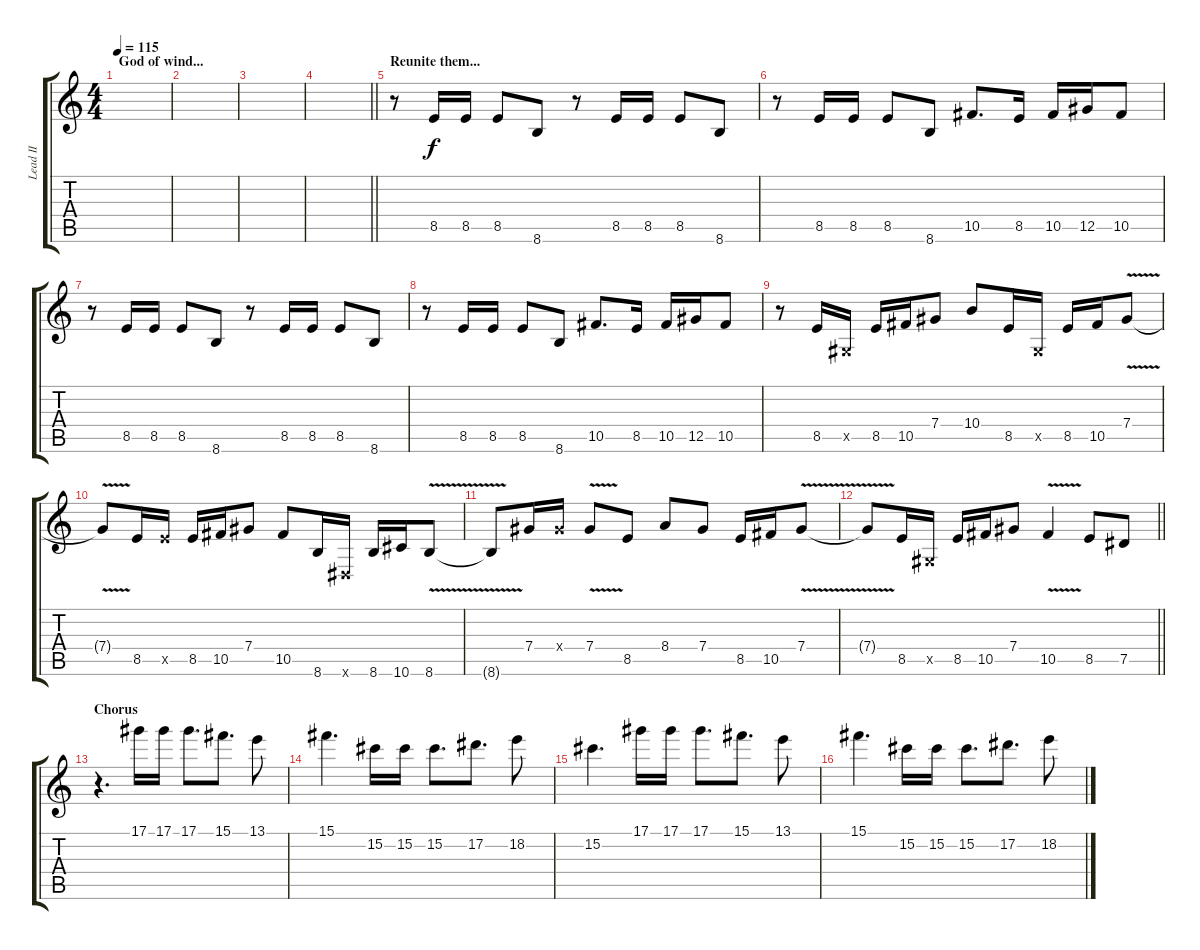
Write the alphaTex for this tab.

\track ("Lead II" "Lead II") {instrument distortionguitar}
\staff {score tabs}
\tuning (Eb4 Bb3 Gb3 Db3 Ab2 Eb2) {hide}
\ts (4 4)
\section ("" "God of wind...")
\tempo 115
\clef g2
\ks c
|
|
|
\barLineRight lightlight
|
\section ("" "Reunite them...")
r.8 8.5.16 8.5.16 8.5.8 8.6.8 r.8 8.5.16 8.5.16 8.5.8 8.6.8 |
r.8 8.5.16 8.5.16 8.5.8 8.6.8 10.5.8{d} 8.5.16 10.5.16 12.5.16 10.5.8 |
r.8 8.5.16 8.5.16 8.5.8 8.6.8 r.8 8.5.16 8.5.16 8.5.8 8.6.8 |
r.8 8.5.16 8.5.16 8.5.8 8.6.8 10.5.8{d} 8.5.16 10.5.16 12.5.16 10.5.8 |
r.8 8.5.16 0.5{x}.16 8.5.16 10.5.16 7.4.8 10.4.8 8.5.16 0.5{x}.16 8.5.16 10.5.16 7.4{v}.8 |
7.4{t}.8 8.5.16 8.5{x}.16 8.5.16 10.5.16 7.4.8 10.5.8 8.6.16 0.6{x}.16 8.6.16 10.6.16 8.6{v}.8 |
8.6{t}.8 7.4.16 7.4{x}.16 7.4{v}.8 8.5.8 8.4.8 7.4.8 8.5.16 10.5.16 7.4{v}.8 |
\barLineRight lightlight
7.4{t}.8 8.5.16 0.5{x}.16 8.5.16 10.5.16 7.4.8 10.5{v}.4 8.5.8 7.5.8 |
\section ("" "Chorus")
r.4{d} 17.1.16 17.1.16 17.1.8{d} 15.1.8{d} 13.1.8 |
15.1.4{d} 15.2.16 15.2.16 15.2.8{d} 17.2.8{d} 18.2.8 |
15.2.4{d} 17.1.16 17.1.16 17.1.8{d} 15.1.8{d} 13.1.8 |
15.1.4{d} 15.2.16 15.2.16 15.2.8{d} 17.2.8{d} 18.2.8
